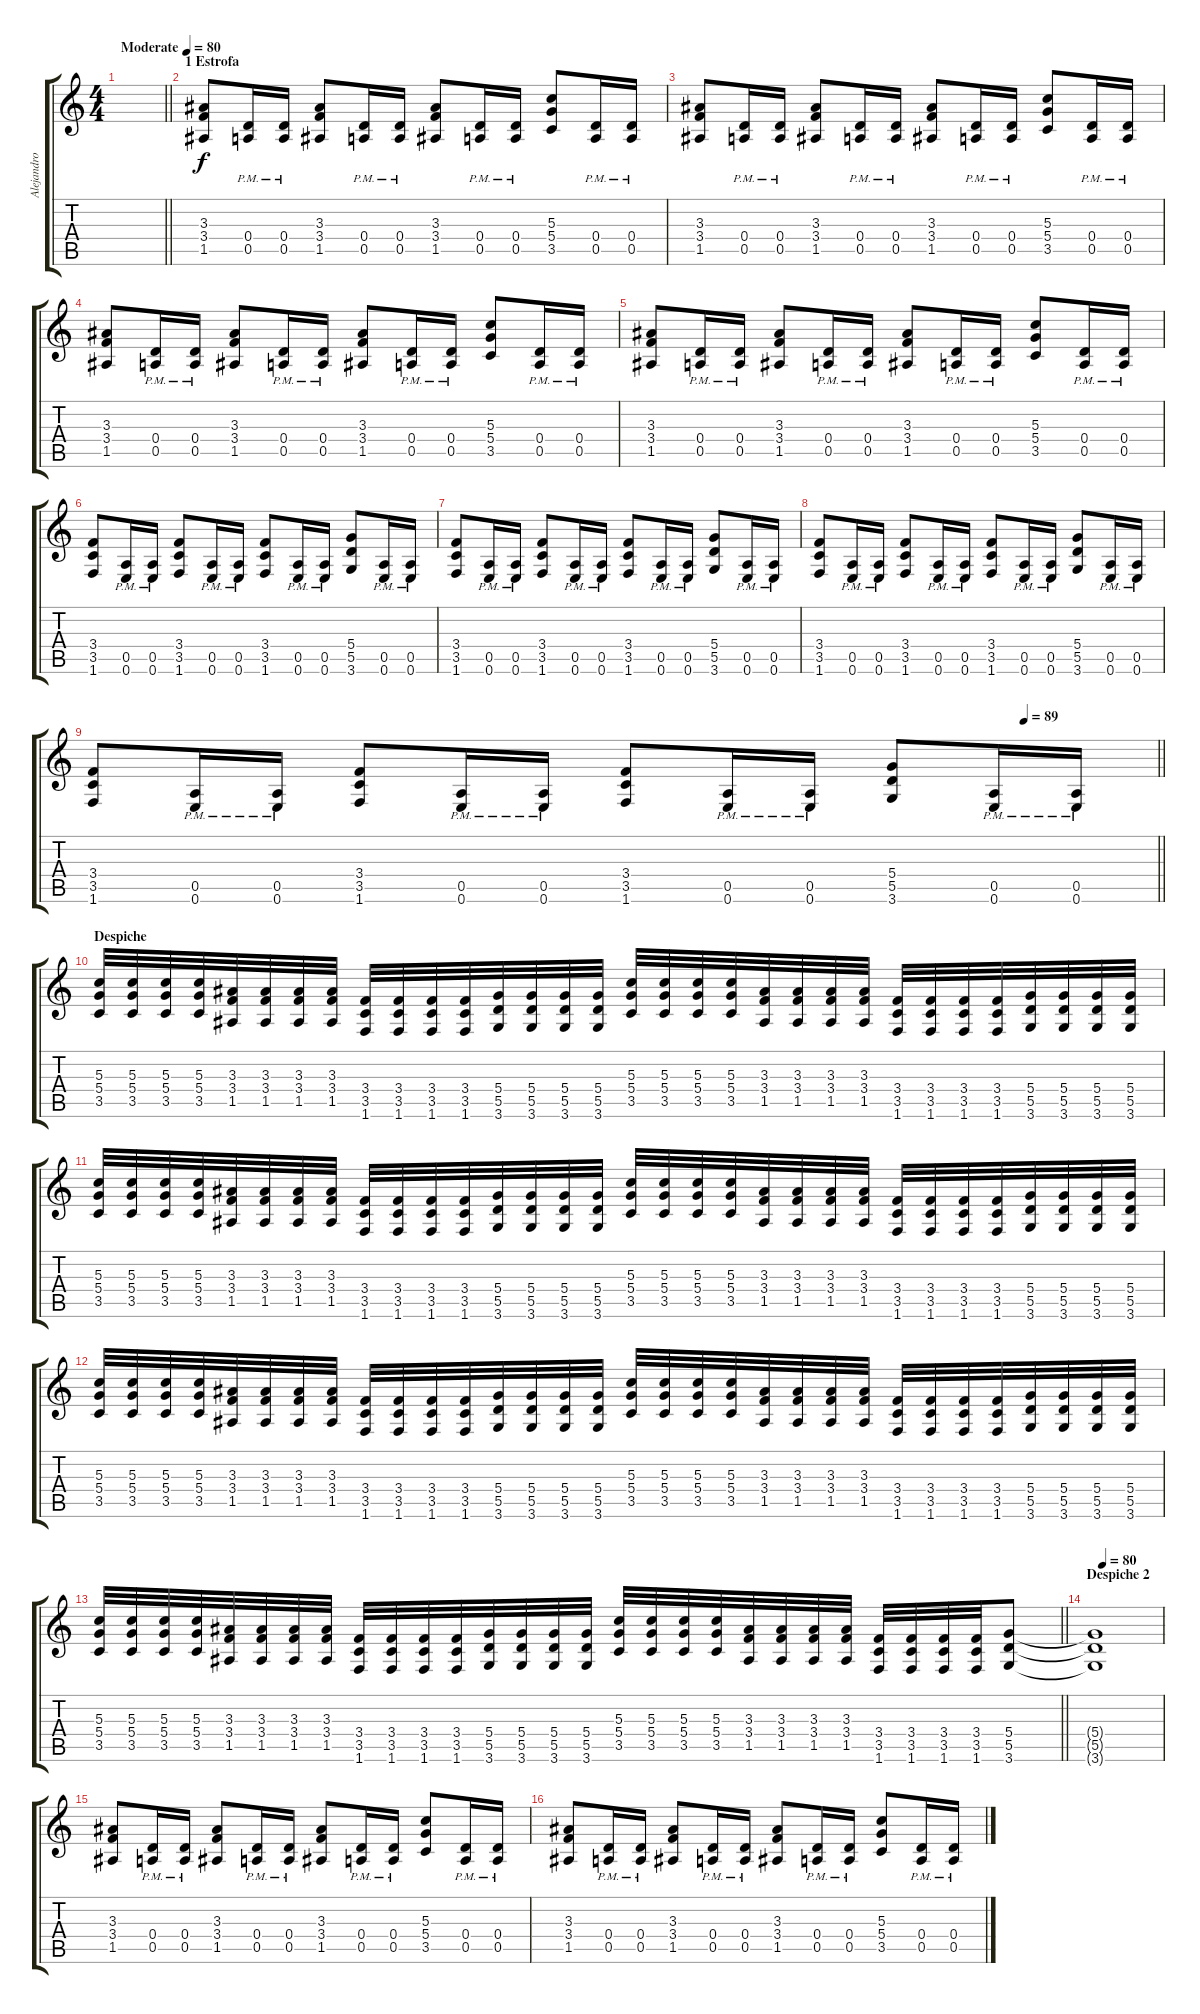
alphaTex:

\track ("Alejandro" "Alejandro") {instrument distortionguitar}
\staff {score tabs}
\tuning (E4 B3 G3 D3 A2 E2) {hide}
\ts (4 4)
\tempo (80 "Moderate")
\clef g2
\barLineRight lightlight
\ks c
|
\section ("" "1 Estrofa")
(3.3 3.4 1.5).8 (0.4{pm} 0.5{pm}).16 (0.4{pm} 0.5{pm}).16 (3.3 3.4 1.5).8 (0.4{pm} 0.5{pm}).16 (0.4{pm} 0.5{pm}).16 (3.3 3.4 1.5).8 (0.4{pm} 0.5{pm}).16 (0.4{pm} 0.5{pm}).16 (5.3 5.4 3.5).8 (0.4{pm} 0.5{pm}).16 (0.4{pm} 0.5{pm}).16 |
(3.3 3.4 1.5).8 (0.4{pm} 0.5{pm}).16 (0.4{pm} 0.5{pm}).16 (3.3 3.4 1.5).8 (0.4{pm} 0.5{pm}).16 (0.4{pm} 0.5{pm}).16 (3.3 3.4 1.5).8 (0.4{pm} 0.5{pm}).16 (0.4{pm} 0.5{pm}).16 (5.3 5.4 3.5).8 (0.4{pm} 0.5{pm}).16 (0.4{pm} 0.5{pm}).16 |
(3.3 3.4 1.5).8 (0.4{pm} 0.5{pm}).16 (0.4{pm} 0.5{pm}).16 (3.3 3.4 1.5).8 (0.4{pm} 0.5{pm}).16 (0.4{pm} 0.5{pm}).16 (3.3 3.4 1.5).8 (0.4{pm} 0.5{pm}).16 (0.4{pm} 0.5{pm}).16 (5.3 5.4 3.5).8 (0.4{pm} 0.5{pm}).16 (0.4{pm} 0.5{pm}).16 |
(3.3 3.4 1.5).8 (0.4{pm} 0.5{pm}).16 (0.4{pm} 0.5{pm}).16 (3.3 3.4 1.5).8 (0.4{pm} 0.5{pm}).16 (0.4{pm} 0.5{pm}).16 (3.3 3.4 1.5).8 (0.4{pm} 0.5{pm}).16 (0.4{pm} 0.5{pm}).16 (5.3 5.4 3.5).8 (0.4{pm} 0.5{pm}).16 (0.4{pm} 0.5{pm}).16 |
(3.4 3.5 1.6).8 (0.5{pm} 0.6{pm}).16 (0.5{pm} 0.6{pm}).16 (3.4 3.5 1.6).8 (0.5{pm} 0.6{pm}).16 (0.5{pm} 0.6{pm}).16 (3.4 3.5 1.6).8 (0.5{pm} 0.6{pm}).16 (0.5{pm} 0.6{pm}).16 (5.4 5.5 3.6).8 (0.5{pm} 0.6{pm}).16 (0.5{pm} 0.6{pm}).16 |
(3.4 3.5 1.6).8 (0.5{pm} 0.6{pm}).16 (0.5{pm} 0.6{pm}).16 (3.4 3.5 1.6).8 (0.5{pm} 0.6{pm}).16 (0.5{pm} 0.6{pm}).16 (3.4 3.5 1.6).8 (0.5{pm} 0.6{pm}).16 (0.5{pm} 0.6{pm}).16 (5.4 5.5 3.6).8 (0.5{pm} 0.6{pm}).16 (0.5{pm} 0.6{pm}).16 |
(3.4 3.5 1.6).8 (0.5{pm} 0.6{pm}).16 (0.5{pm} 0.6{pm}).16 (3.4 3.5 1.6).8 (0.5{pm} 0.6{pm}).16 (0.5{pm} 0.6{pm}).16 (3.4 3.5 1.6).8 (0.5{pm} 0.6{pm}).16 (0.5{pm} 0.6{pm}).16 (5.4 5.5 3.6).8 (0.5{pm} 0.6{pm}).16 (0.5{pm} 0.6{pm}).16 |
\tempo (89 0.875)
\barLineRight lightlight
(3.4 3.5 1.6).8 (0.5{pm} 0.6{pm}).16 (0.5{pm} 0.6{pm}).16 (3.4 3.5 1.6).8 (0.5{pm} 0.6{pm}).16 (0.5{pm} 0.6{pm}).16 (3.4 3.5 1.6).8 (0.5{pm} 0.6{pm}).16 (0.5{pm} 0.6{pm}).16 (5.4 5.5 3.6).8 (0.5{pm} 0.6{pm}).16 (0.5{pm} 0.6{pm}).16 |
\section ("" "Despiche")
(5.3 5.4 3.5).32 (5.3 5.4 3.5).32 (5.3 5.4 3.5).32 (5.3 5.4 3.5).32 (3.3 3.4 1.5).32 (3.3 3.4 1.5).32 (3.3 3.4 1.5).32 (3.3 3.4 1.5).32 (3.4 3.5 1.6).32 (3.4 3.5 1.6).32 (3.4 3.5 1.6).32 (3.4 3.5 1.6).32 (5.4 5.5 3.6).32 (5.4 5.5 3.6).32 (5.4 5.5 3.6).32 (5.4 5.5 3.6).32 (5.3 5.4 3.5).32 (5.3 5.4 3.5).32 (5.3 5.4 3.5).32 (5.3 5.4 3.5).32 (3.3 3.4 1.5).32 (3.3 3.4 1.5).32 (3.3 3.4 1.5).32 (3.3 3.4 1.5).32 (3.4 3.5 1.6).32 (3.4 3.5 1.6).32 (3.4 3.5 1.6).32 (3.4 3.5 1.6).32 (5.4 5.5 3.6).32 (5.4 5.5 3.6).32 (5.4 5.5 3.6).32 (5.4 5.5 3.6).32 |
(5.3 5.4 3.5).32 (5.3 5.4 3.5).32 (5.3 5.4 3.5).32 (5.3 5.4 3.5).32 (3.3 3.4 1.5).32 (3.3 3.4 1.5).32 (3.3 3.4 1.5).32 (3.3 3.4 1.5).32 (3.4 3.5 1.6).32 (3.4 3.5 1.6).32 (3.4 3.5 1.6).32 (3.4 3.5 1.6).32 (5.4 5.5 3.6).32 (5.4 5.5 3.6).32 (5.4 5.5 3.6).32 (5.4 5.5 3.6).32 (5.3 5.4 3.5).32 (5.3 5.4 3.5).32 (5.3 5.4 3.5).32 (5.3 5.4 3.5).32 (3.3 3.4 1.5).32 (3.3 3.4 1.5).32 (3.3 3.4 1.5).32 (3.3 3.4 1.5).32 (3.4 3.5 1.6).32 (3.4 3.5 1.6).32 (3.4 3.5 1.6).32 (3.4 3.5 1.6).32 (5.4 5.5 3.6).32 (5.4 5.5 3.6).32 (5.4 5.5 3.6).32 (5.4 5.5 3.6).32 |
(5.3 5.4 3.5).32 (5.3 5.4 3.5).32 (5.3 5.4 3.5).32 (5.3 5.4 3.5).32 (3.3 3.4 1.5).32 (3.3 3.4 1.5).32 (3.3 3.4 1.5).32 (3.3 3.4 1.5).32 (3.4 3.5 1.6).32 (3.4 3.5 1.6).32 (3.4 3.5 1.6).32 (3.4 3.5 1.6).32 (5.4 5.5 3.6).32 (5.4 5.5 3.6).32 (5.4 5.5 3.6).32 (5.4 5.5 3.6).32 (5.3 5.4 3.5).32 (5.3 5.4 3.5).32 (5.3 5.4 3.5).32 (5.3 5.4 3.5).32 (3.3 3.4 1.5).32 (3.3 3.4 1.5).32 (3.3 3.4 1.5).32 (3.3 3.4 1.5).32 (3.4 3.5 1.6).32 (3.4 3.5 1.6).32 (3.4 3.5 1.6).32 (3.4 3.5 1.6).32 (5.4 5.5 3.6).32 (5.4 5.5 3.6).32 (5.4 5.5 3.6).32 (5.4 5.5 3.6).32 |
\barLineRight lightlight
(5.3 5.4 3.5).32 (5.3 5.4 3.5).32 (5.3 5.4 3.5).32 (5.3 5.4 3.5).32 (3.3 3.4 1.5).32 (3.3 3.4 1.5).32 (3.3 3.4 1.5).32 (3.3 3.4 1.5).32 (3.4 3.5 1.6).32 (3.4 3.5 1.6).32 (3.4 3.5 1.6).32 (3.4 3.5 1.6).32 (5.4 5.5 3.6).32 (5.4 5.5 3.6).32 (5.4 5.5 3.6).32 (5.4 5.5 3.6).32 (5.3 5.4 3.5).32 (5.3 5.4 3.5).32 (5.3 5.4 3.5).32 (5.3 5.4 3.5).32 (3.3 3.4 1.5).32 (3.3 3.4 1.5).32 (3.3 3.4 1.5).32 (3.3 3.4 1.5).32 (3.4 3.5 1.6).32 (3.4 3.5 1.6).32 (3.4 3.5 1.6).32 (3.4 3.5 1.6).32 (5.4 5.5 3.6).8 |
\section ("" "Despiche 2")
\tempo (80 0.125)
(5.4{t} 5.5{t} 3.6{t}).1 |
(3.3 3.4 1.5).8 (0.4{pm} 0.5{pm}).16 (0.4{pm} 0.5{pm}).16 (3.3 3.4 1.5).8 (0.4{pm} 0.5{pm}).16 (0.4{pm} 0.5{pm}).16 (3.3 3.4 1.5).8 (0.4{pm} 0.5{pm}).16 (0.4{pm} 0.5{pm}).16 (5.3 5.4 3.5).8 (0.4{pm} 0.5{pm}).16 (0.4{pm} 0.5{pm}).16 |
(3.3 3.4 1.5).8 (0.4{pm} 0.5{pm}).16 (0.4{pm} 0.5{pm}).16 (3.3 3.4 1.5).8 (0.4{pm} 0.5{pm}).16 (0.4{pm} 0.5{pm}).16 (3.3 3.4 1.5).8 (0.4{pm} 0.5{pm}).16 (0.4{pm} 0.5{pm}).16 (5.3 5.4 3.5).8 (0.4{pm} 0.5{pm}).16 (0.4{pm} 0.5{pm}).16
